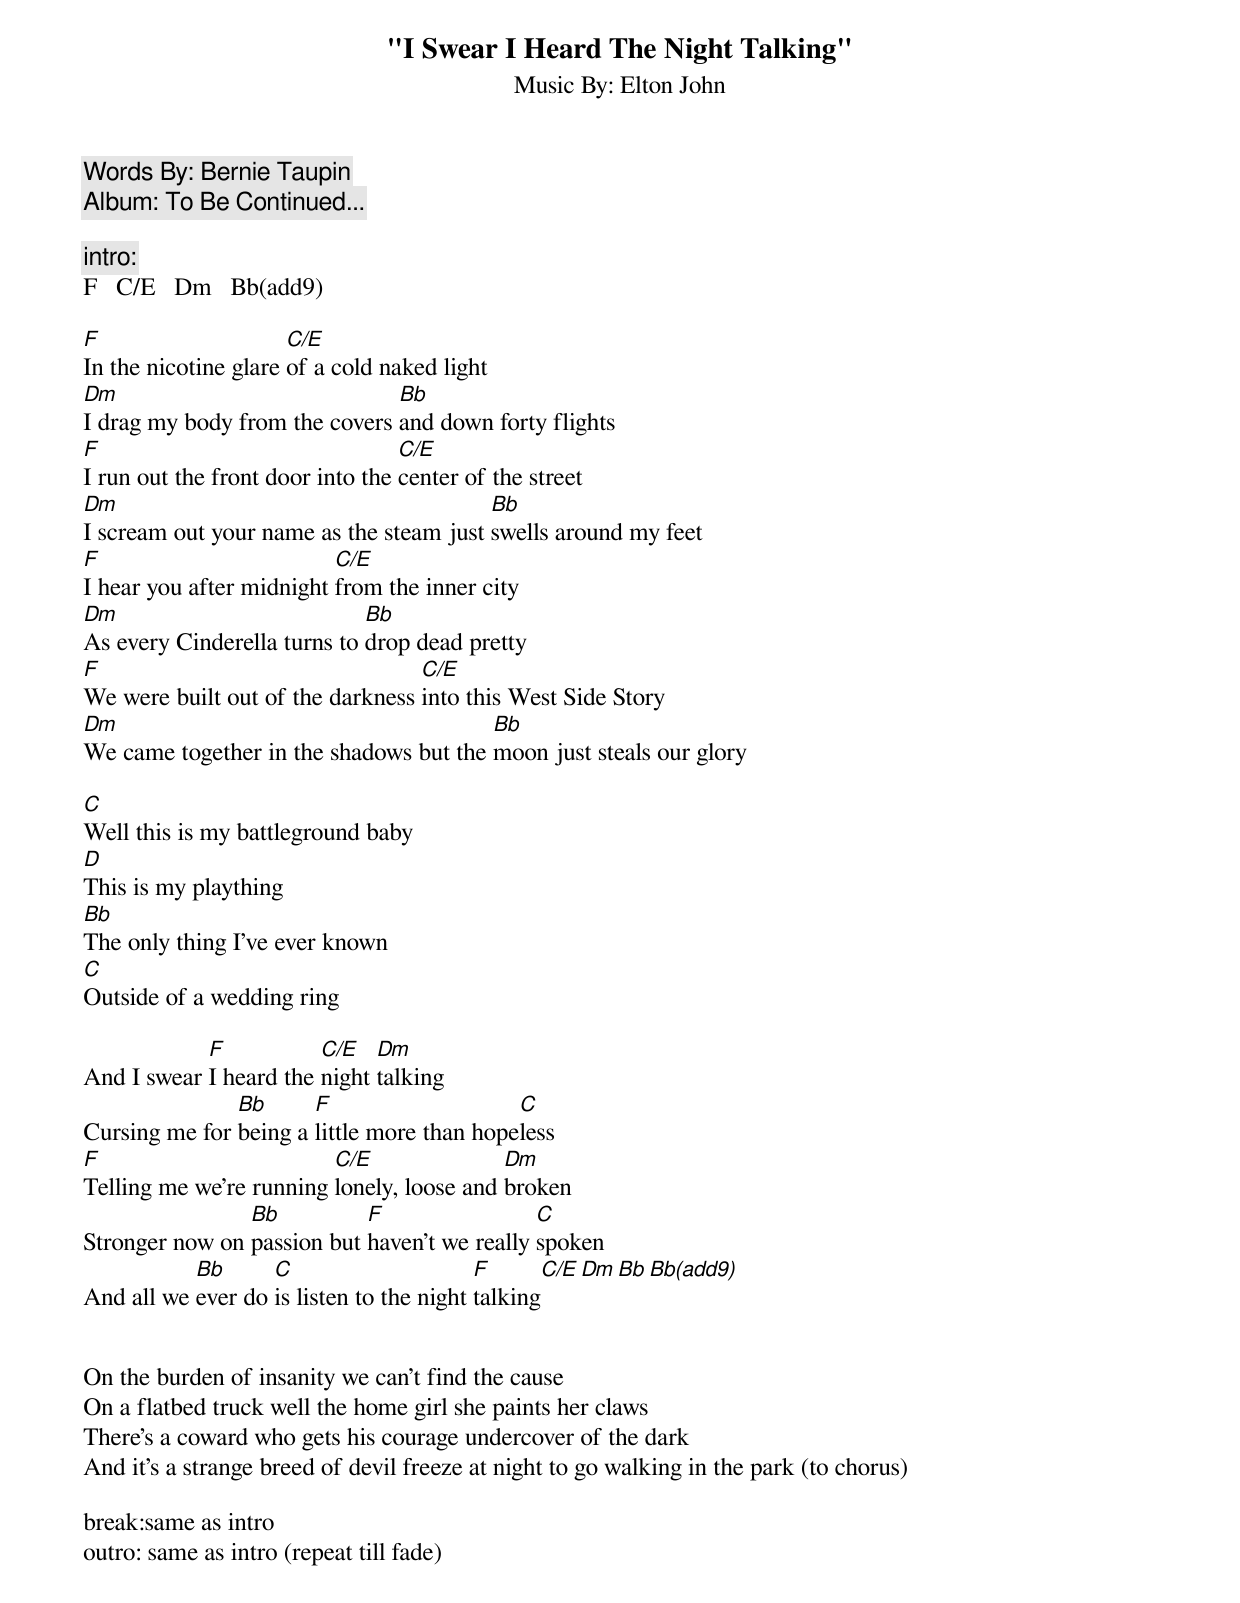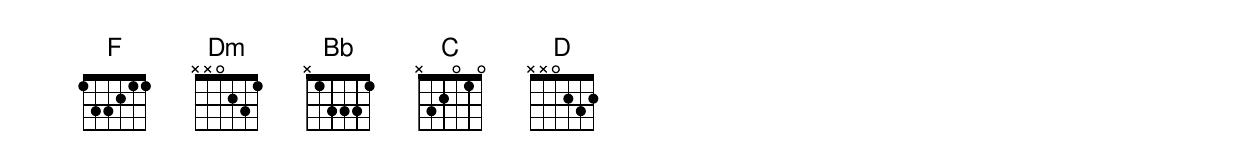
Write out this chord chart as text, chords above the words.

"I Swear I Heard The Night Talking"
Music By: Elton John
Words By: Bernie Taupin
Album: To Be Continued...

intro:
F   C/E   Dm   Bb(add9)

F                     C/E
In the nicotine glare of a cold naked light
Dm                             Bb
I drag my body from the covers and down forty flights
F                                 C/E
I run out the front door into the center of the street
Dm                                       Bb
I scream out your name as the steam just swells around my feet
F                         C/E
I hear you after midnight from the inner city
Dm                           Bb
As every Cinderella turns to drop dead pretty
F                                 C/E
We were built out of the darkness into this West Side Story
Dm                                      Bb
We came together in the shadows but the moon just steals our glory

C
Well this is my battleground baby
D
This is my plaything
Bb
The only thing I've ever known
C
Outside of a wedding ring

            F           C/E   Dm
And I swear I heard the night talking
               Bb      F                    C
Cursing me for being a little more than hopeless
F                        C/E               Dm
Telling me we're running lonely, loose and broken
                Bb          F                 C
Stronger now on passion but haven't we really spoken
           Bb      C                      F          C/E   Dm   Bb   Bb(add9)
And all we ever do is listen to the night talking


On the burden of insanity we can't find the cause
On a flatbed truck well the home girl she paints her claws
There's a coward who gets his courage undercover of the dark
And it's a strange breed of devil freeze at night to go walking in the park (to chorus)

break:same as intro
outro: same as intro (repeat till fade)
